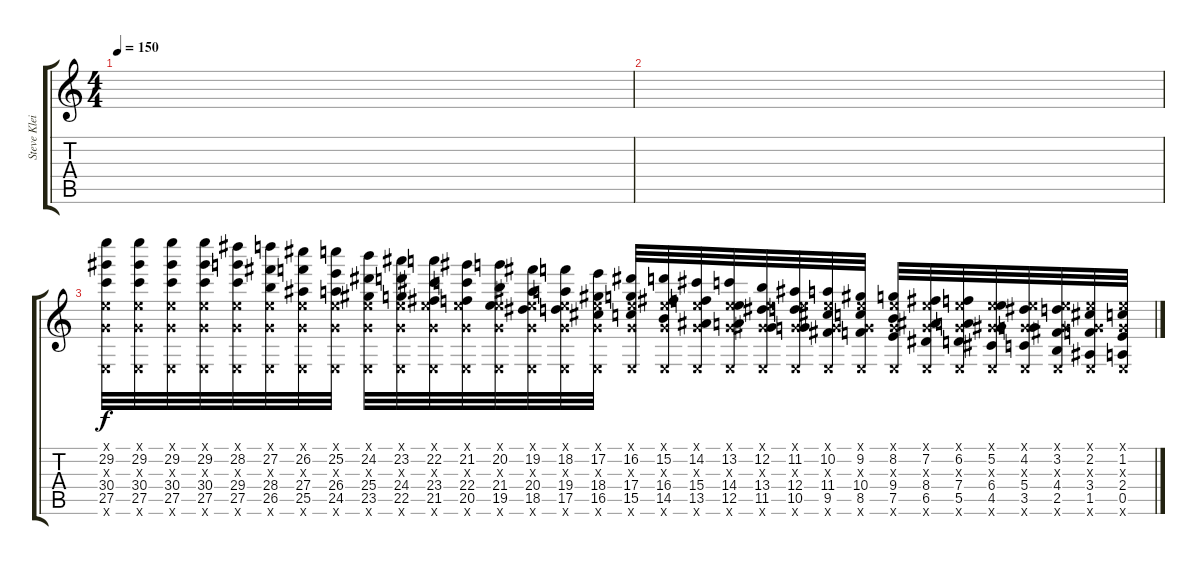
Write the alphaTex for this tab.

\track ("Steve Klein - Extra Guitar" "Steve Klei") {instrument distortionguitar}
\staff {score tabs}
\tuning (E4 B3 G3 D3 A2 E2) {hide}
\ts (4 4)
\tempo 150
\clef g2
\ks c
|
|
(0.1{x} 29.2 0.3{x} 30.4 27.5 0.6{x}).32 (0.1{x} 29.2 0.3{x} 30.4 27.5 0.6{x}).32 (0.1{x} 29.2 0.3{x} 30.4 27.5 0.6{x}).32 (0.1{x} 29.2 0.3{x} 30.4 27.5 0.6{x}).32 (0.1{x} 28.2 0.3{x} 29.4 27.5 0.6{x}).32 (0.1{x} 27.2 0.3{x} 28.4 26.5 0.6{x}).32 (0.1{x} 26.2 0.3{x} 27.4 25.5 0.6{x}).32 (0.1{x} 25.2 0.3{x} 26.4 24.5 0.6{x}).32 (0.1{x} 24.2 0.3{x} 25.4 23.5 0.6{x}).32 (0.1{x} 23.2 0.3{x} 24.4 22.5 0.6{x}).32 (0.1{x} 22.2 0.3{x} 23.4 21.5 0.6{x}).32 (0.1{x} 21.2 0.3{x} 22.4 20.5 0.6{x}).32 (0.1{x} 20.2 0.3{x} 21.4 19.5 0.6{x}).32 (0.1{x} 19.2 0.3{x} 20.4 18.5 0.6{x}).32 (0.1{x} 18.2 0.3{x} 19.4 17.5 0.6{x}).32 (0.1{x} 17.2 0.3{x} 18.4 16.5 0.6{x}).32 (0.1{x} 16.2 0.3{x} 17.4 15.5 0.6{x}).32 (0.1{x} 15.2 0.3{x} 16.4 14.5 0.6{x}).32 (0.1{x} 14.2 0.3{x} 15.4 13.5 0.6{x}).32 (0.1{x} 13.2 0.3{x} 14.4 12.5 0.6{x}).32 (0.1{x} 12.2 0.3{x} 13.4 11.5 0.6{x}).32 (0.1{x} 11.2 0.3{x} 12.4 10.5 0.6{x}).32 (0.1{x} 10.2 0.3{x} 11.4 9.5 0.6{x}).32 (0.1{x} 9.2 0.3{x} 10.4 8.5 0.6{x}).32 (0.1{x} 8.2 0.3{x} 9.4 7.5 0.6{x}).32 (0.1{x} 7.2 0.3{x} 8.4 6.5 0.6{x}).32 (0.1{x} 6.2 0.3{x} 7.4 5.5 0.6{x}).32 (0.1{x} 5.2 0.3{x} 6.4 4.5 0.6{x}).32 (0.1{x} 4.2 0.3{x} 5.4 3.5 0.6{x}).32 (0.1{x} 3.2 0.3{x} 4.4 2.5 0.6{x}).32 (0.1{x} 2.2 0.3{x} 3.4 1.5 0.6{x}).32 (0.1{x} 1.2 0.3{x} 2.4 0.5 0.6{x}).32
